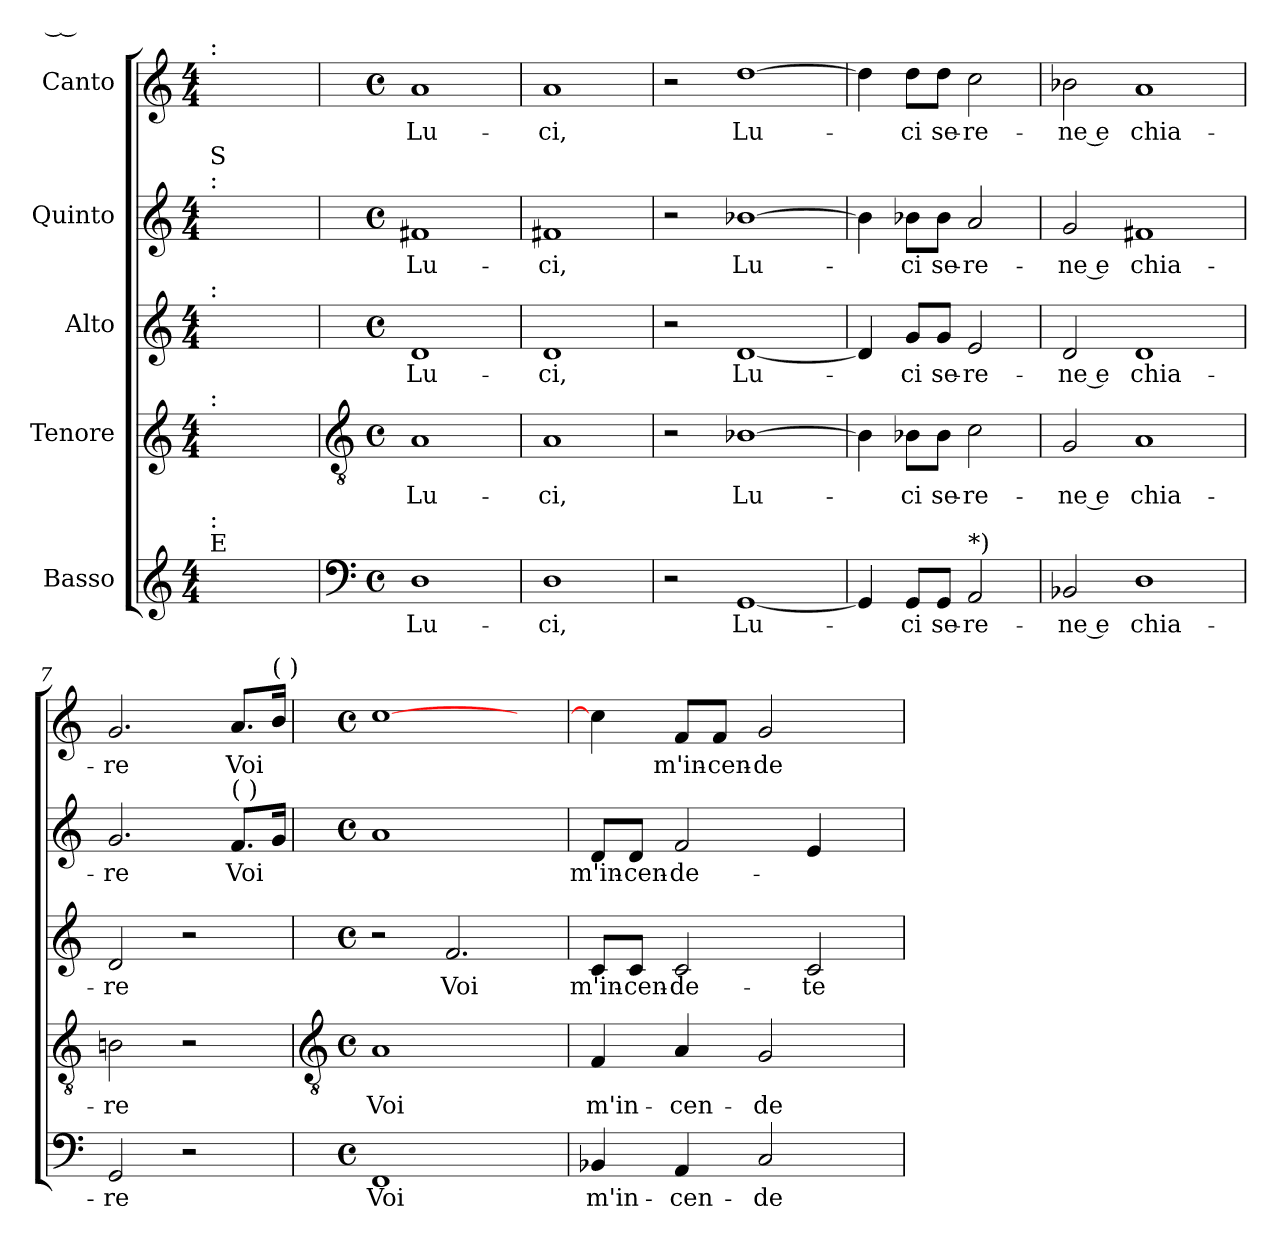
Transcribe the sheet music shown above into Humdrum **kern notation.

**kern	**text	**kern	**text	**kern	**text	**kern	**text	**kern	**text
*part5	*part5	*part4	*part4	*part3	*part3	*part2	*part2	*part1	*part1
*staff5	*staff5	*staff4	*staff4	*staff3	*staff3	*staff2	*staff2	*staff1	*staff1
*I"Basso	*	*I"Tenore	*	*I"Alto	*	*I"Quinto	*	*I"Canto	*
*clefG2	*	*clefG2	*	*clefG2	*	*clefG2	*	*clefG2	*
*k[]	*	*k[]	*	*k[]	*	*k[]	*	*k[]	*
*M4/4	*	*M4/4	*	*M4/4	*	*M4/4	*	*M4/4	*
*MM120	*	*MM120	*	*MM120	*	*MM120	*	*MM120	*
=1	=1	=1	=1	=1	=1	=1	=1	=1	=1
!	!	!	!	!	!	!	!	!LO:TX:a:t=&colon;	!
!	!	!	!	!	!	!LO:TX:a:t=&colon;	!	!	!
!	!	!	!	!	!	!LO:TX:a:t=S	!	!	!
!	!	!	!	!LO:TX:a:t=&colon;	!	!	!	!	!
!	!	!LO:TX:a:t=&colon;	!	!	!	!	!	!	!
!LO:TX:a:t=E	!	!	!	!	!	!	!	!	!
!LO:TX:a:t=&colon;	!	!	!	!	!	!	!	!	!
1ryy	.	1ryy	.	1ryy	.	1ryy	.	1ryy	.
!!LO:LB:g=z
=2	=2	=2	=2	=2	=2	=2	=2	=2	=2
*clefF4	*	*clefGv2	*	*	*	*	*	*	*
*M4/4	*	*M4/4	*	*M4/4	*	*M4/4	*	*M4/4	*
*met(c)	*	*met(c)	*	*met(c)	*	*met(c)	*	*met(c)	*
!	!LO:LY:b	!	!LO:LY:b	!	!LO:LY:b	!	!LO:LY:b	!	!LO:LY:b
1D	Lu-	1A	Lu-	1d	Lu-	1f#X	Lu-	1a	Lu-
=3	=3	=3	=3	=3	=3	=3	=3	=3	=3
!	!LO:LY:b	!	!LO:LY:b	!	!LO:LY:b	!	!LO:LY:b	!	!LO:LY:b
1D	-ci,	1A	-ci,	1d	-ci,	1f#X	-ci,	1a	-ci,
=4	=4	=4	=4	=4	=4	=4	=4	=4	=4
2r	.	2r	.	2r	.	2r	.	2r	.
!	!LO:LY:b	!	!LO:LY:b	!	!LO:LY:b	!	!LO:LY:b	!	!LO:LY:b
[1GG	Lu-	[1B-X	Lu-	[1d	Lu-	[1b-X	Lu-	[1dd	Lu-
=5	=5	=5	=5	=5	=5	=5	=5	=5	=5
4GG/]	.	4B-\]	.	4d/]	.	4b-\]	.	4dd\]	.
!	!LO:LY:b	!	!LO:LY:b	!	!LO:LY:b	!	!LO:LY:b	!	!LO:LY:b
8GG/L	-ci	8B-X\L	-ci	8g/L	-ci	8b-X\L	-ci	8dd\L	-ci
!	!LO:LY:b	!	!LO:LY:b	!	!LO:LY:b	!	!LO:LY:b	!	!LO:LY:b
8GG/J	se-	8B-\J	se-	8g/J	se-	8b-\J	se-	8dd\J	se-
!LO:TX:a:t=*)	!	!	!	!	!	!	!	!	!
!	!LO:LY:b	!	!LO:LY:b	!	!LO:LY:b	!	!LO:LY:b	!	!LO:LY:b
2AA/	-re-	2c\	-re-	2e/	-re-	2a/	-re-	2cc\	-re-
=6	=6	=6	=6	=6	=6	=6	=6	=6	=6
!	!LO:LY:b	!	!LO:LY:b	!	!LO:LY:b	!	!LO:LY:b	!	!LO:LY:b
2BB-X/	-ne e	2G/	-ne e	2d/	-ne e	2g/	-ne e	2b-X\	-ne e
!	!LO:LY:b	!	!LO:LY:b	!	!LO:LY:b	!	!LO:LY:b	!	!LO:LY:b
1D	chia-	1A	chia-	1d	chia-	1f#X	chia-	1a	chia-
=7	=7	=7	=7	=7	=7	=7	=7	=7	=7
!	!LO:LY:b	!	!LO:LY:b	!	!LO:LY:b	!	!LO:LY:b	!	!LO:LY:b
2GG/	-re	2Bni\	-re	2d/	-re	2.g/	-re	2.g/	-re
2r	.	2r	.	2r	.	.	.	.	.
!	!	!	!	!	!	!LO:TX:a:t=(  )	!	!	!
!	!	!	!	!	!	!	!LO:LY:b	!	!LO:LY:b
.	.	.	.	.	.	8.f/L	Voi	8.a/L	Voi
!	!	!	!	!	!	!	!	!LO:TX:a:t=(  )	!
.	.	.	.	.	.	16g/Jk	.	16b/Jk	.
!!LO:LB:g=z
=8	=8	=8	=8	=8	=8	=8	=8	=8	=8
*	*	*clefGv2	*	*	*	*	*	*	*
*M4/4	*	*M4/4	*	*M4/4	*	*M4/4	*	*M4/4	*
*met(c)	*	*met(c)	*	*met(c)	*	*met(c)	*	*met(c)	*
!	!LO:LY:b	!	!LO:LY:b	!	!	!	!LO:LY:b	!	!
1FF	Voi	1A	Voi	2r	.	1a	___	[1cc	.
!	!	!	!	!	!LO:LY:b	!	!	!	!
.	.	.	.	2.f/	Voi	.	.	.	.
4ryy	.	4ryy	.	.	.	4ryy	.	4ryy	.
=9	=9	=9	=9	=9	=9	=9	=9	=9	=9
!	!LO:LY:b	!	!LO:LY:b	!	!LO:LY:b	!	!LO:LY:b	!	!
4BB-X/	m'in-	4F/	m'in-	8c/L	m'in-	8d/L	m'in-	4cc\]	.
!	!	!	!	!	!LO:LY:b	!	!LO:LY:b	!	!
.	.	.	.	8c/J	-cen-	8d/J	-cen-	.	.
!	!LO:LY:b	!	!LO:LY:b	!	!LO:LY:b	!	!LO:LY:b	!	!LO:LY:b
4AA/	-cen-	4A/	-cen-	2c/	-de-	2f/	-de-	8f/L	m'in-
!	!	!	!	!	!	!	!	!	!LO:LY:b
.	.	.	.	.	.	.	.	8f/J	-cen-
!	!LO:LY:b	!	!LO:LY:b	!	!	!	!	!	!LO:LY:b
2C/	-de-	2G/	-de-	.	.	.	.	2g/	-de-
!	!	!	!	!	!LO:LY:b	!	!	!	!
.	.	.	.	2c/	-te	4e/	.	.	.
4ryy	.	4ryy	.	.	.	4ryy	.	4ryy	.
=	=	=	=	=	=	=	=	=	=
*-	*-	*-	*-	*-	*-	*-	*-	*-	*-
